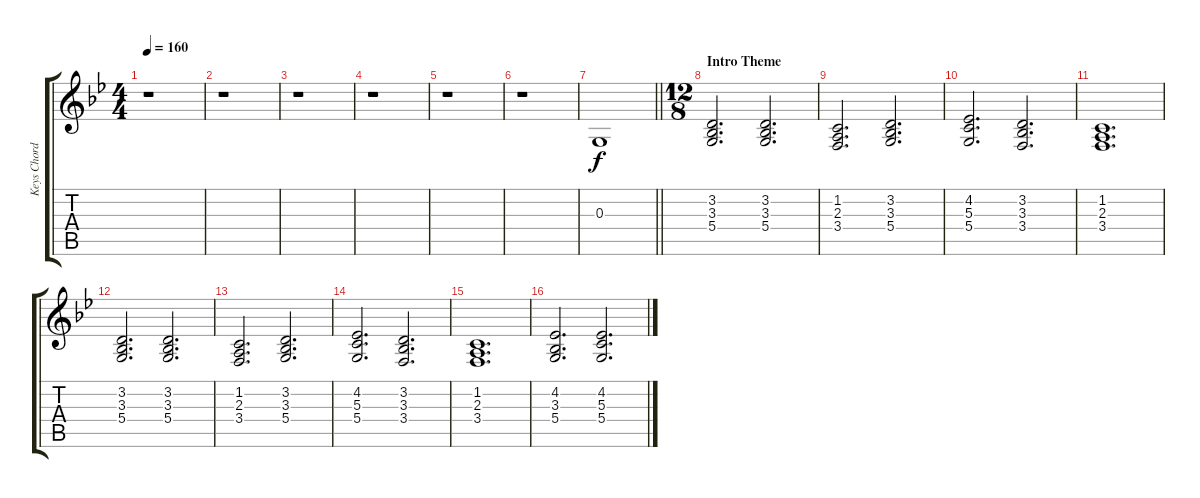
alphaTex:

\track ("Keys Chords" "Keys Chord") {instrument stringensemble1}
\staff {score tabs}
\tuning (E4 B3 G3 D3 A2 E2) {hide}
\ts (4 4)
\tempo 160
\clef g2
\ks bb
r.1{dy f} |
r.1 |
r.1 |
r.1 |
r.1 |
r.1 |
\barLineRight lightlight
0.3.1 |
\ts (12 8)
\section ("" "Intro Theme")
(3.2 3.3 5.4).2{d} (3.2 3.3 5.4).2{d} |
(1.2 2.3 3.4).2{d} (3.2 3.3 5.4).2{d} |
(4.2 5.3 5.4).2{d} (3.2 3.3 3.4).2{d} |
(1.2 2.3 3.4).1{d} |
(3.2 3.3 5.4).2{d} (3.2 3.3 5.4).2{d} |
(1.2 2.3 3.4).2{d} (3.2 3.3 5.4).2{d} |
(4.2 5.3 5.4).2{d} (3.2 3.3 3.4).2{d} |
(1.2 2.3 3.4).1{d} |
(4.2 3.3 5.4).2{d} (4.2 5.3 5.4).2{d}
